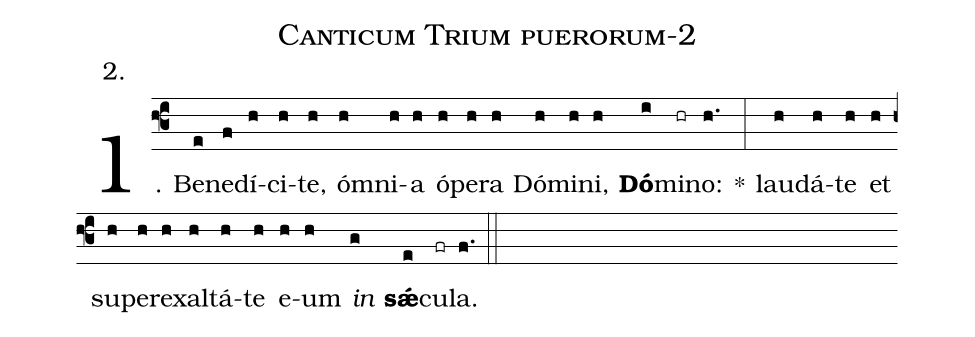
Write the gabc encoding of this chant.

name: Canticum Trium puerorum-2;
annotation: 2.;
%%
(f3)1. Be(e)ne(f)dí(h)ci(h)te,(h) óm(h)ni(h)a(h) ó(h)pe(h)ra(h) Dó(h)mi(h)ni,(h) <b>Dó</b>(i)mi(hr)no:(h.) *(:) lau(h)dá(h)te(h) et(h) su(h)per(h)ex(h)al(h)tá(h)te(h) e(h)um(h) <i>in</i>(g) <b>sǽ</b>(e)cu(fr)la.(f.) (::)
